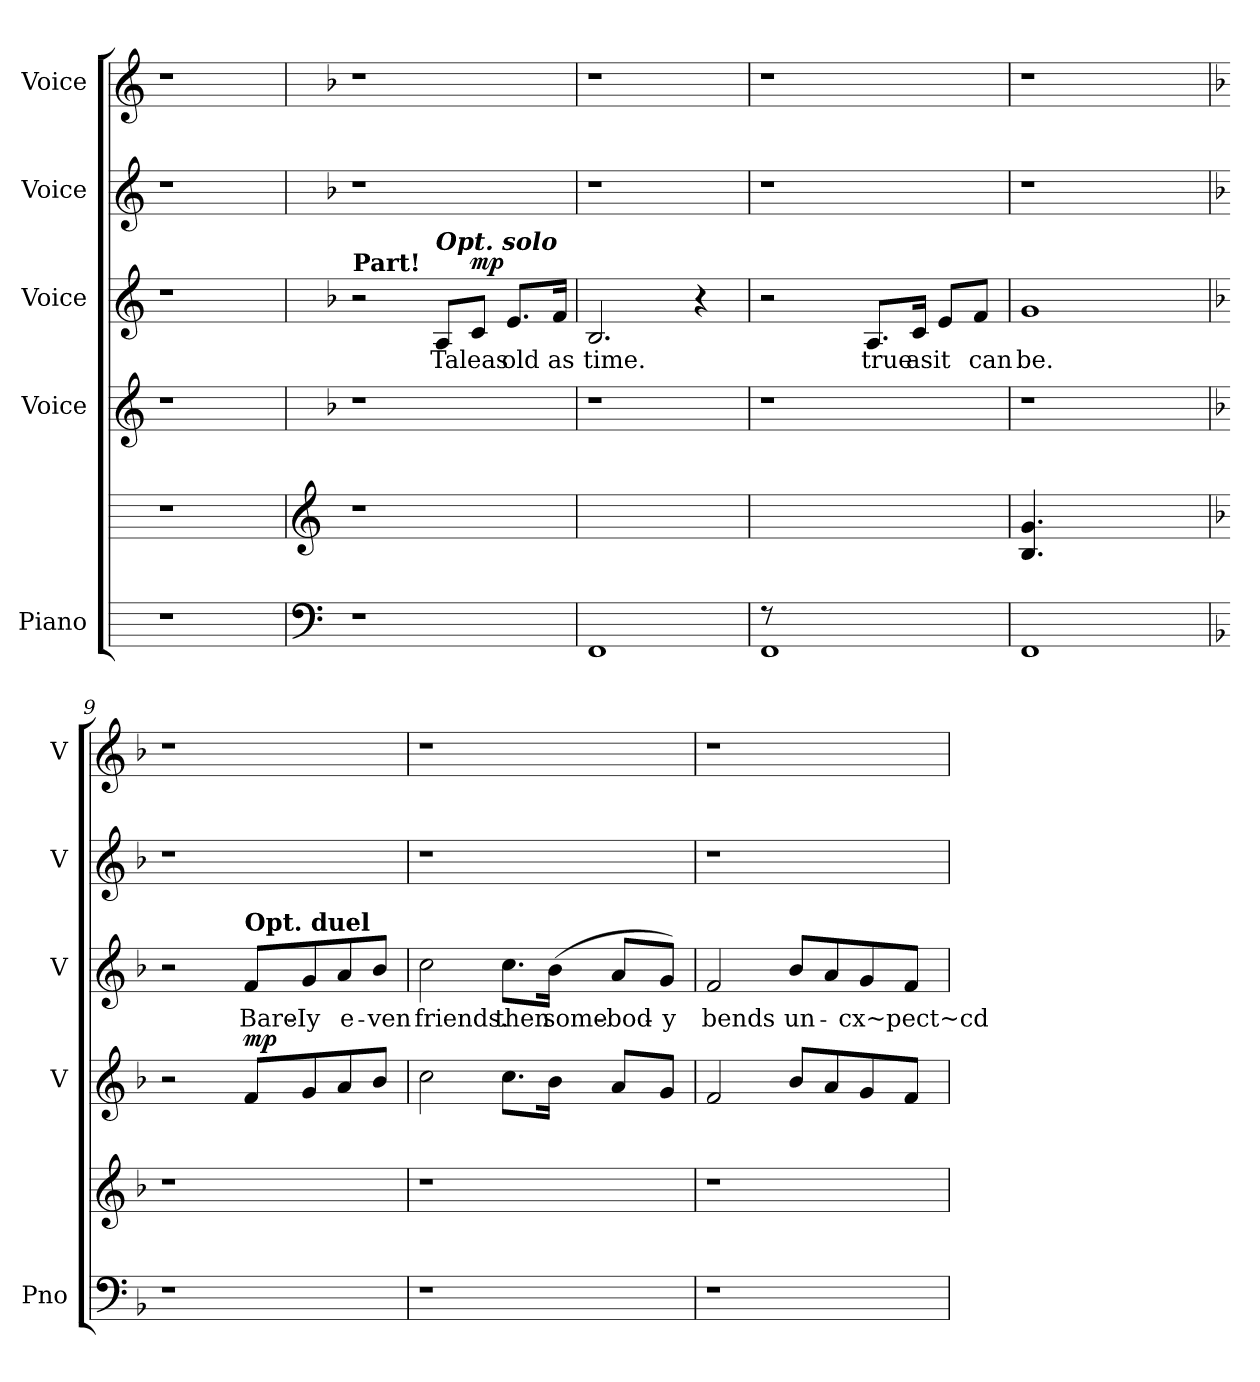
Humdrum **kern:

**kern	**kern	**kern	**dynam	**kern	**text	**dynam	**kern	**kern
*part5	*part5	*part4	*part4	*part3	*part3	*part3	*part2	*part1
*staff6	*staff5	*staff4	*staff4	*staff3	*staff3	*staff3	*staff2	*staff1
*I"Piano	*	*I"Voice	*	*I"Voice	*	*	*I"Voice	*I"Voice
*I'Pno	*	*I'V	*	*I'V	*	*	*I'V	*I'V
*	*	*clefG2	*	*clefG2	*	*	*clefG2	*clefG2
=1	=1	=1	=1	=1	=1	=1	=1	=1
1r	1r	1r	.	1r	.	.	1r	1r
=2	=2	=2	=2	=2	=2	=2	=2	=2
1r	1r	1r	.	1r	.	.	1r	1r
=3	=3	=3	=3	=3	=3	=3	=3	=3
1r	1r	1r	.	1r	.	.	1r	1r
=4	=4	=4	=4	=4	=4	=4	=4	=4
1r	1r	1r	.	1r	.	.	1r	1r
!!LO:LB:g=z
=5	=5	=5	=5	=5	=5	=5	=5	=5
*clefF4	*clefG2	*	*	*	*	*	*	*
*	*	*k[b-]	*	*k[b-]	*	*	*k[b-]	*k[b-]
!	!	!	!	!LO:TX:a:B:t=Part!	!	!	!	!
1r	1r	1r	.	2rcc	.	.	1r	1r
!	!	!	!	!LO:TX:a:Bi:t=Opt. solo	!	!	!	!
!	!	!	!	!	!LO:LY:b	!	!	!
.	.	.	.	8A/L	Taleas	.	.	.
!	!	!	!	!	!	!LO:DY:a	!	!
.	.	.	.	8c/J	.	mp	.	.
!	!	!	!	!	!LO:LY:b	!	!	!
.	.	.	.	8.e/L	old	.	.	.
!	!	!	!	!	!LO:LY:b	!	!	!
.	.	.	.	16f/Jk	as	.	.	.
=6	=6	=6	=6	=6	=6	=6	=6	=6
!	!	!	!	!	!LO:LY:b	!	!	!
1FF	1ryy	1r	.	2.B-/	time.	.	1r	1r
.	.	.	.	4r	.	.	.	.
=7	=7	=7	=7	=7	=7	=7	=7	=7
*^	*	*	*	*	*	*	*	*
8rF	1FF	1ryy	1r	.	2rcc	.	.	1r	1r
2..ryy	.	.	.	.	.	.	.	.	.
!	!	!	!	!	!	!LO:LY:b	!	!	!
.	.	.	.	.	8.A/L	true	.	.	.
!	!	!	!	!	!	!LO:LY:b	!	!	!
.	.	.	.	.	16c/Jk	as	.	.	.
!	!	!	!	!	!	!LO:LY:b	!	!	!
.	.	.	.	.	8e/L	it	.	.	.
!	!	!	!	!	!	!LO:LY:b	!	!	!
.	.	.	.	.	8f/J	can	.	.	.
*v	*v	*	*	*	*	*	*	*	*
=8	=8	=8	=8	=8	=8	=8	=8	=8
!	!	!	!	!	!LO:LY:b	!	!	!
1FF	4.B/ 4.g/	1r	.	1g	be.	.	1r	1r
.	2ryy	.	.	.	.	.	.	.
.	8ryy	.	.	.	.	.	.	.
!!LO:LB:g=z
=9	=9	=9	=9	=9	=9	=9	=9	=9
*k[b-]	*k[b-]	*	*	*	*	*	*	*
1r	1r	2rcc	.	2rcc	.	.	1r	1r
!	!	!	!	!LO:TX:a:B:t=Opt. duel	!	!	!	!
!	!	!	!LO:DY:a	!	!LO:LY:b	!	!	!
.	.	8f/L	mp	8f/L	Bare-	.	.	.
!	!	!	!	!	!LO:LY:b	!	!	!
.	.	8g/	.	8g/	-Iy	.	.	.
!	!	!	!	!	!LO:LY:b	!	!	!
.	.	8a/	.	8a/	e-	.	.	.
!	!	!	!	!	!LO:LY:b	!	!	!
.	.	8b-/J	.	8b-/J	-ven	.	.	.
=10	=10	=10	=10	=10	=10	=10	=10	=10
!	!	!	!	!	!LO:LY:b	!	!	!
1r	1r	2cc\	.	2cc\	friends.	.	1r	1r
!	!	!	!	!	!LO:LY:b	!	!	!
.	.	8.cc\L	.	8.cc\L	then	.	.	.
!	!	!	!	!	!LO:LY:b	!	!	!
.	.	16b-\Jk	.	(>16b-\Jk	some-	.	.	.
!	!	!	!	!	!LO:LY:b	!	!	!
.	.	8a/L	.	8a/L	-bod-	.	.	.
!	!	!	!	!	!LO:LY:b	!	!	!
.	.	8g/J	.	8g/J)	-y	.	.	.
=11	=11	=11	=11	=11	=11	=11	=11	=11
!	!	!	!	!	!LO:LY:b	!	!	!
1r	1r	2f/	.	2f/	bends	.	1r	1r
!	!	!	!	!	!LO:LY:b	!	!	!
.	.	8b-/L	.	8b-/L	un-	.	.	.
.	.	8a/	.	8a/	.	.	.	.
!	!	!	!	!	!LO:LY:b	!	!	!
.	.	8g/	.	8g/	-cx~pect~cd-	.	.	.
.	.	8f/J	.	8f/J	.	.	.	.
=	=	=	=	=	=	=	=	=
*-	*-	*-	*-	*-	*-	*-	*-	*-
